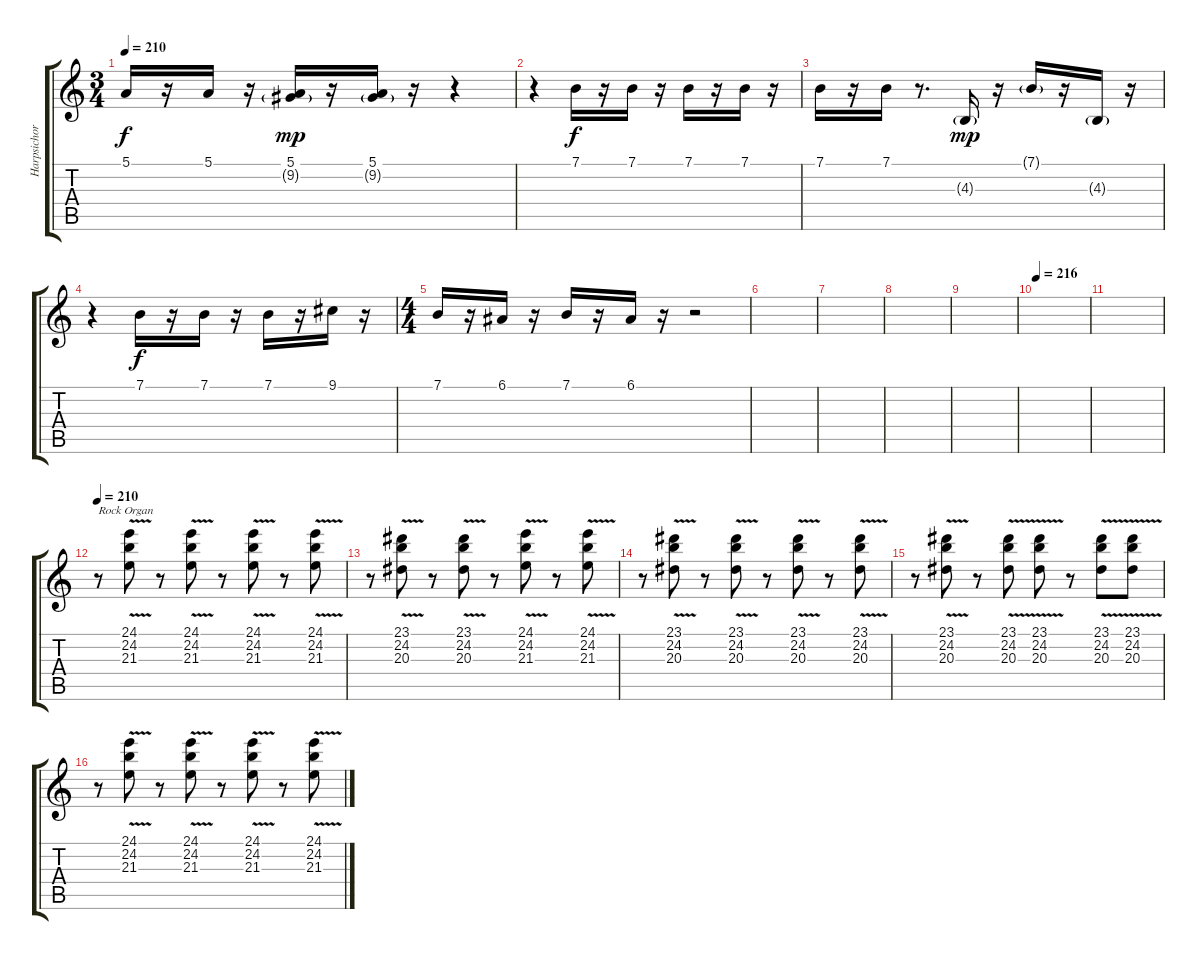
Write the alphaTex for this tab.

\track ("Harpsichord" "Harpsichor") {instrument harpsichord}
\staff {score tabs}
\tuning (E4 B3 G3 D3 A2 E2) {hide}
\ts (3 4)
\tempo 210
\clef g2
\ks c
5.1.16{dy f} r.16 5.1.16 r.16 (5.1 9.2{g}).16{dy mp} r.16 (5.1 9.2{g}).16 r.16 r.4 |
r.4 7.1.16{dy f} r.16 7.1.16 r.16 7.1.16 r.16 7.1.16 r.16 |
7.1.16 r.16 7.1.16 r.8{d} 4.3{g}.16{dy mp} r.16 7.1{g}.16 r.16 4.3{g}.16 r.16 |
r.4 7.1.16{dy f} r.16 7.1.16 r.16 7.1.16 r.16 9.1.16 r.16 |
\ts (4 4)
7.1.16 r.16 6.1.16 r.16 7.1.16 r.16 6.1.16 r.16 r.2 |
|
|
|
|
\tempo 216
|
|
\tempo 210
r.8{txt "Rock Organ" volume 9 instrument drawbarorgan} (24.1 24.2{v} 21.3).8 r.8 (24.1 24.2{v} 21.3).8 r.8 (24.1 24.2{v} 21.3).8 r.8 (24.1 24.2{v} 21.3).8 |
r.8 (23.1{v} 24.2 20.3).8 r.8 (23.1{v} 24.2 20.3).8 r.8 (24.1{v} 24.2 21.3).8 r.8 (24.1{v} 24.2 21.3).8 |
r.8 (23.1{v} 24.2 20.3).8 r.8 (23.1{v} 24.2 20.3).8 r.8 (23.1{v} 24.2 20.3).8 r.8 (23.1{v} 24.2 20.3).8 |
r.8 (23.1{v} 24.2 20.3).8 r.8 (23.1{v} 24.2 20.3).8 (23.1{v} 24.2 20.3).8 r.8 (23.1{v} 24.2 20.3).8 (23.1{v} 24.2 20.3).8 |
r.8 (24.1 24.2{v} 21.3).8 r.8 (24.1 24.2{v} 21.3).8 r.8 (24.1 24.2{v} 21.3).8 r.8 (24.1 24.2{v} 21.3).8
